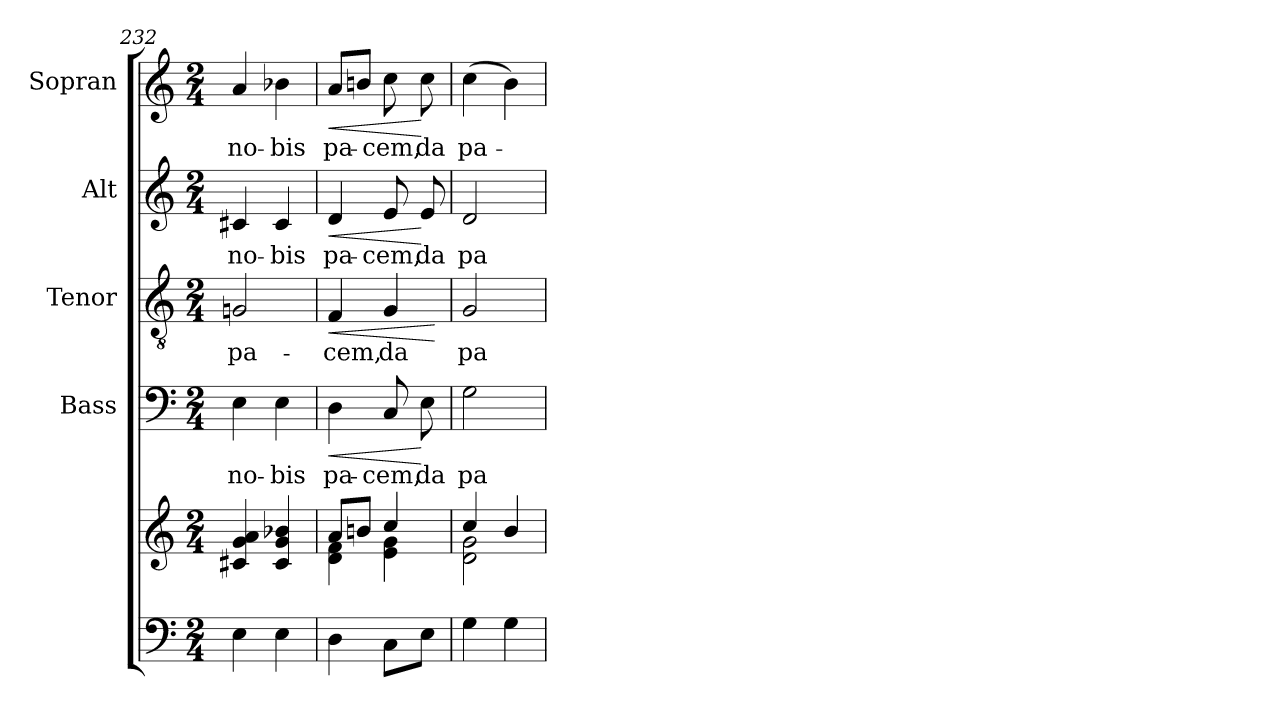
**kern	**kern	**kern	**text	**dynam	**kern	**text	**dynam	**kern	**text	**dynam	**kern	**text	**dynam
*part5	*part5	*part4	*part4	*part4	*part3	*part3	*part3	*part2	*part2	*part2	*part1	*part1	*part1
*staff6	*staff5	*staff4	*staff4	*staff4	*staff3	*staff3	*staff3	*staff2	*staff2	*staff2	*staff1	*staff1	*staff1
*	*	*I"Bass	*	*	*I"Tenor	*	*	*I"Alt	*	*	*I"Sopran	*	*
*	*	*I'B.	*	*	*I'T.	*	*	*I'A.	*	*	*I'S.	*	*
*clefF4	*clefG2	*clefF4	*	*	*clefGv2	*	*	*clefG2	*	*	*clefG2	*	*
*k[]	*k[]	*k[]	*	*	*k[]	*	*	*k[]	*	*	*k[]	*	*
*C:	*C:	*C:	*	*	*C:	*	*	*C:	*	*	*C:	*	*
*M2/4	*M2/4	*M2/4	*	*	*M2/4	*	*	*M2/4	*	*	*M2/4	*	*
=232	=232	=232	=232	=232	=232	=232	=232	=232	=232	=232	=232	=232	=232
!	!	!	!LO:LY:b	!	!	!LO:LY:b	!	!	!LO:LY:b	!	!	!LO:LY:b	!
4E\	4c#X/ 4g/ 4a/	4E\	no-	.	2Gn/	pa-	.	4c#X/	no-	.	4a/	no-	.
!	!	!	!LO:LY:b	!	!	!	!	!	!LO:LY:b	!	!	!LO:LY:b	!
4E\	4c#/ 4g/ 4b-X/	4E\	-bis	.	.	.	.	4c#/	-bis	.	4b-X\	-bis	.
=233	=233	=233	=233	=233	=233	=233	=233	=233	=233	=233	=233	=233	=233
*	*^	*	*	*	*	*	*	*	*	*	*	*	*
!	!	!	!	!LO:LY:b	!LO:HP:b	!	!LO:LY:b	!LO:HP:b	!	!LO:LY:b	!LO:HP:b	!	!LO:LY:b	!LO:HP:b
4D\	8a/L	4d\ 4f\	4D\	pa-	<	4F/	-cem,	<	4d/	pa-	<	8a/L	pa-	<
.	8bn/J	.	.	.	.	.	.	.	.	.	.	8bn/J	.	.
!	!	!	!	!LO:LY:b	!	!	!LO:LY:b	!	!	!LO:LY:b	!	!	!LO:LY:b	!
8C\L	4cc/	4e\ 4g\	8C/	-cem,	.	4G/	da	.	8e/	-cem,	.	8cc\	-cem,	.
!	!	!	!	!LO:LY:b	!	!	!	!	!	!LO:LY:b	!	!	!LO:LY:b	!
8E\J	.	.	8E\	da	[	.	.	.	8e/	da	[	8cc\	da	[
*	*v	*v	*	*	*	*	*	*	*	*	*	*	*	*
.	.	.	.	.	.	.	[	.	.	.	.	.	.
!!LO:LB:g=z
=234	=234	=234	=234	=234	=234	=234	=234	=234	=234	=234	=234	=234	=234
*	*^	*	*	*	*	*	*	*	*	*	*	*	*
!	!	!	!	!LO:LY:b	!	!	!LO:LY:b	!	!	!LO:LY:b	!	!	!LO:LY:b	!
4G\	4cc/	2d\ 2g\	2G\	pa-	.	2G/	pa-	.	2d/	pa-	.	(>4cc\	pa-	.
4G\	4b/	.	.	.	.	.	.	.	.	.	.	4b\)	.	.
*	*v	*v	*	*	*	*	*	*	*	*	*	*	*	*
=	=	=	=	=	=	=	=	=	=	=	=	=	=
*-	*-	*-	*-	*-	*-	*-	*-	*-	*-	*-	*-	*-	*-
